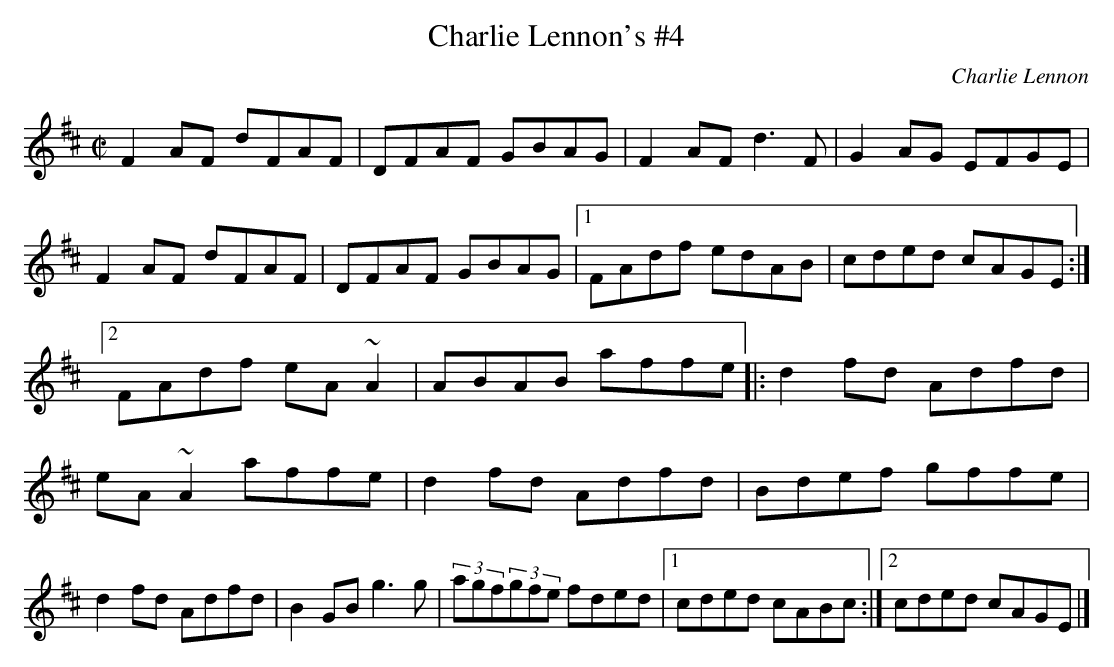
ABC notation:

X:1
T:Charlie Lennon's \#4
C:Charlie Lennon
E:9
M:C|
K:D
F2AF dFAF|DFAF GBAG|F2AF d3F|G2AG EFGE|F2AF dFAF|\
DFAF GBAG|1FAdf edAB|cded cAGE:|2FAdf eA~A2|ABAB affe|:d2fd Adfd|\
eA~A2 affe|d2fd Adfd|Bdef gffe|d2fd Adfd|B2GB g3g|(3agf(3gfe fded\
|1cded cABc:|2cded cAGE|]**
